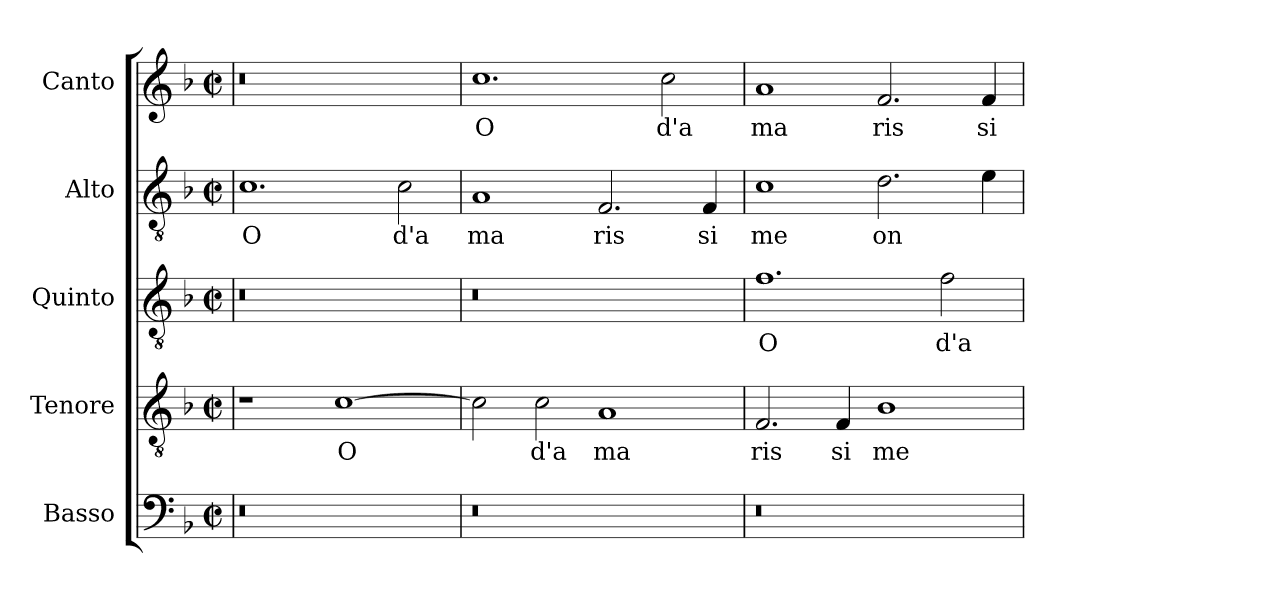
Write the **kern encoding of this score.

**kern	**kern	**text	**kern	**text	**kern	**text	**kern	**text
*part5	*part4	*part4	*part3	*part3	*part2	*part2	*part1	*part1
*staff5	*staff4	*staff4	*staff3	*staff3	*staff2	*staff2	*staff1	*staff1
*I"Basso	*I"Tenore	*	*I"Quinto	*	*I"Alto	*	*I"Canto	*
!!LO:PB:g=z
*stria5	*stria5	*	*stria5	*	*stria5	*	*stria5	*
*clefF4	*clefGv2	*	*clefGv2	*	*clefGv2	*	*clefG2	*
*k[b-]	*k[b-]	*	*k[b-]	*	*k[b-]	*	*k[b-]	*
*F:	*F:	*	*F:	*	*F:	*	*F:	*
*M2/2	*M2/2	*	*M2/2	*	*M2/2	*	*M2/2	*
*met(c|)	*met(c|)	*	*met(c|)	*	*met(c|)	*	*met(c|)	*
=1	=1	=1!	=1	=1!	=1	=1!	=1!	=1!
!	!	!	!	!	!	!LO:LY:b:cj	!	!
0r	1r	.	0r	.	1.c	O	0r	.
!	!	!LO:LY:b:cj	!	!	!	!	!	!
.	[>1c	O	.	.	.	.	.	.
!	!	!	!	!	!	!LO:LY:b:cj	!	!
.	.	.	.	.	2c\	d'a	.	.
=2	=2	=2	=2	=2	=2	=2	=2	=2
!	!	!	!	!	!	!LO:LY:b:cj	!	!LO:LY:b:cj
0r	2c\]	.	0r	.	1A	ma	1.cc	O
!	!	!LO:LY:b:cj	!	!	!	!	!	!
.	2c\	d'a	.	.	.	.	.	.
!	!	!LO:LY:b:cj	!	!	!	!LO:LY:b:cj	!	!
.	1A	ma	.	.	2.F/	ris	.	.
!	!	!	!	!	!	!	!	!LO:LY:b:cj
.	.	.	.	.	.	.	2cc\	d'a
!	!	!	!	!	!	!LO:LY:b:cj	!	!
.	.	.	.	.	4F/	si	.	.
=3	=3	=3	=3	=3	=3	=3	=3	=3
!	!	!LO:LY:b:cj	!	!LO:LY:b:cj	!	!LO:LY:b:cj	!	!LO:LY:b:cj
0r	2.F/	ris	1.f	O	1c	me	1a	ma
!	!	!LO:LY:b:cj	!	!	!	!	!	!
.	4F/	si	.	.	.	.	.	.
!	!	!LO:LY:b:cj	!	!	!	!LO:LY:b:cj	!	!LO:LY:b:cj
.	1B-	me	.	.	2.d\	on	2.f/	ris
!	!	!	!	!LO:LY:b:cj	!	!	!	!
.	.	.	2f\	d'a-	.	.	.	.
!	!	!	!	!	!	!	!	!LO:LY:b:cj
.	.	.	.	.	4e\	.	4f/	si
=	=	=	=	=	=	=	=	=
*-	*-	*-	*-	*-	*-	*-	*-	*-
